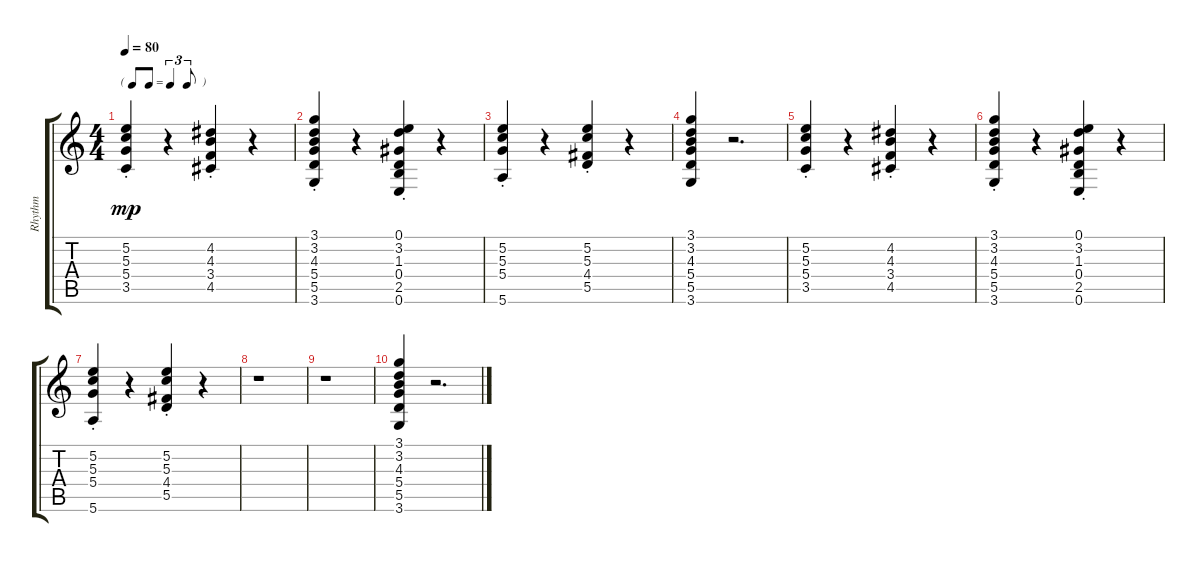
\track ("Rhythm" "Rhythm") {instrument acousticguitarnylon}
\staff {score tabs}
\tuning (E4 B3 G3 D3 A2 E2) {hide}
\ts (4 4)
\tf triplet8th
\tempo 80
\clef g2
\ks c
(5.2{st} 5.3{st} 5.4{st} 3.5{st}).4{dy mp} r.4 (4.2{st} 4.3{st} 3.4{st} 4.5{st}).4 r.4 |
(3.1{st} 3.2{st} 4.3{st} 5.4{st} 5.5{st} 3.6{st}).4 r.4 (0.1{st} 3.2{st} 1.3{st} 0.4{st} 2.5{st} 0.6{st}).4 r.4 |
(5.2{st} 5.3{st} 5.4{st} 5.6{st}).4 r.4 (5.2{st} 5.3{st} 4.4{st} 5.5{st}).4 r.4 |
(3.1 3.2 4.3 5.4 5.5 3.6).4 r.2{d} |
(5.2{st} 5.3{st} 5.4{st} 3.5{st}).4 r.4 (4.2{st} 4.3{st} 3.4{st} 4.5{st}).4 r.4 |
(3.1{st} 3.2{st} 4.3{st} 5.4{st} 5.5{st} 3.6{st}).4 r.4 (0.1{st} 3.2{st} 1.3{st} 0.4{st} 2.5{st} 0.6{st}).4 r.4 |
(5.2{st} 5.3{st} 5.4{st} 5.6{st}).4 r.4 (5.2{st} 5.3{st} 4.4{st} 5.5{st}).4 r.4 |
r.1 |
r.1 |
(3.1 3.2 4.3 5.4 5.5 3.6).4 r.2{d}
